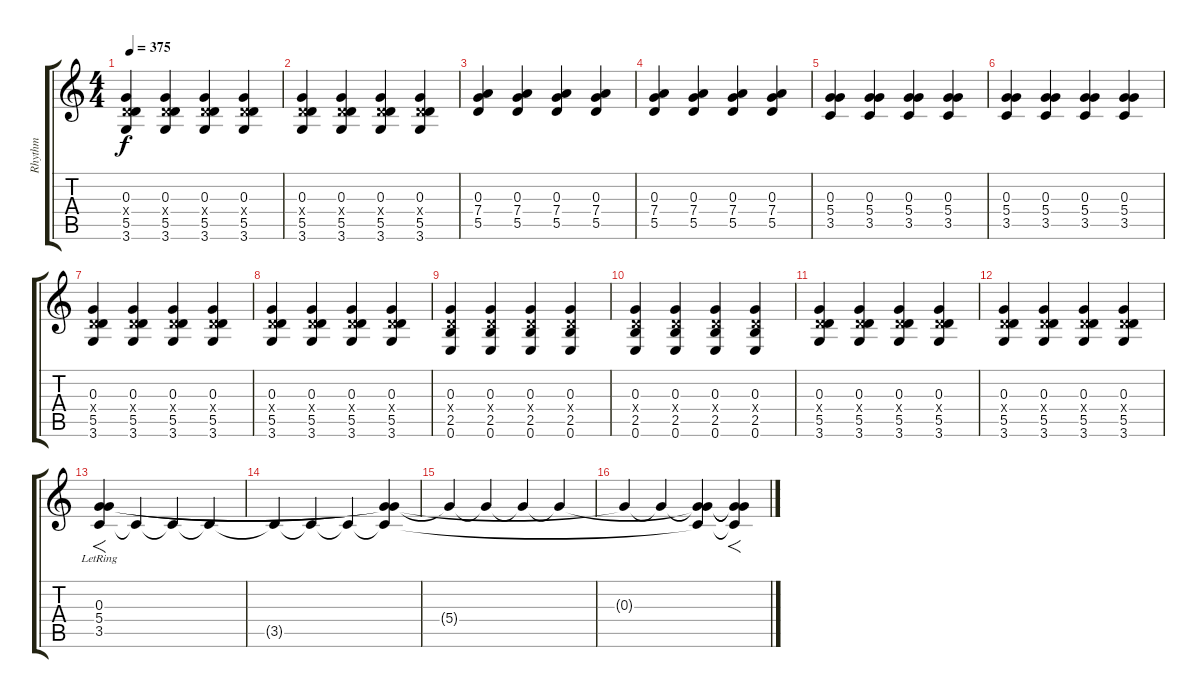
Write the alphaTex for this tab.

\track ("Rhythm" "Rhythm") {instrument acousticguitarsteel}
\staff {score tabs}
\tuning (E4 B3 G3 D3 A2 E2) {hide}
\ts (4 4)
\tempo 375
\clef g2
\ks c
(0.3 0.4{x} 5.5 3.6).4{dy f} (0.3 0.4{x} 5.5 3.6).4 (0.3 0.4{x} 5.5 3.6).4 (0.3 0.4{x} 5.5 3.6).4 |
(0.3 0.4{x} 5.5 3.6).4 (0.3 0.4{x} 5.5 3.6).4 (0.3 0.4{x} 5.5 3.6).4 (0.3 0.4{x} 5.5 3.6).4 |
(0.3 7.4 5.5).4 (0.3 7.4 5.5).4 (0.3 7.4 5.5).4 (0.3 7.4 5.5).4 |
(0.3 7.4 5.5).4 (0.3 7.4 5.5).4 (0.3 7.4 5.5).4 (0.3 7.4 5.5).4 |
(0.3 5.4 3.5).4 (0.3 5.4 3.5).4 (0.3 5.4 3.5).4 (0.3 5.4 3.5).4 |
(0.3 5.4 3.5).4 (0.3 5.4 3.5).4 (0.3 5.4 3.5).4 (0.3 5.4 3.5).4 |
(0.3 0.4{x} 5.5 3.6).4 (0.3 0.4{x} 5.5 3.6).4 (0.3 0.4{x} 5.5 3.6).4 (0.3 0.4{x} 5.5 3.6).4 |
(0.3 0.4{x} 5.5 3.6).4 (0.3 0.4{x} 5.5 3.6).4 (0.3 0.4{x} 5.5 3.6).4 (0.3 0.4{x} 5.5 3.6).4 |
(0.3 0.4{x} 2.5 0.6).4 (0.3 0.4{x} 2.5 0.6).4 (0.3 0.4{x} 2.5 0.6).4 (0.3 0.4{x} 2.5 0.6).4 |
(0.3 0.4{x} 2.5 0.6).4 (0.3 0.4{x} 2.5 0.6).4 (0.3 0.4{x} 2.5 0.6).4 (0.3 0.4{x} 2.5 0.6).4 |
(0.3 0.4{x} 5.5 3.6).4 (0.3 0.4{x} 5.5 3.6).4 (0.3 0.4{x} 5.5 3.6).4 (0.3 0.4{x} 5.5 3.6).4 |
(0.3 0.4{x} 5.5 3.6).4 (0.3 0.4{x} 5.5 3.6).4 (0.3 0.4{x} 5.5 3.6).4 (0.3 0.4{x} 5.5 3.6).4 |
(0.3{lr} 5.4{lr} 3.5{lr}).4{f} 3.5{t}.4 3.5{t}.4 3.5{t}.4 |
3.5{t}.4 3.5{t}.4 3.5{t}.4 (0.3{t} 5.4{t} 3.5{t}).4 |
5.4{t}.4 5.4{t}.4 5.4{t}.4 5.4{t}.4 |
0.3{t}.4 0.3{t}.4 (0.3{t} 5.4{t} 3.5{t}).4 (0.3{t} 5.4{t} 3.5{t}).4{f}
